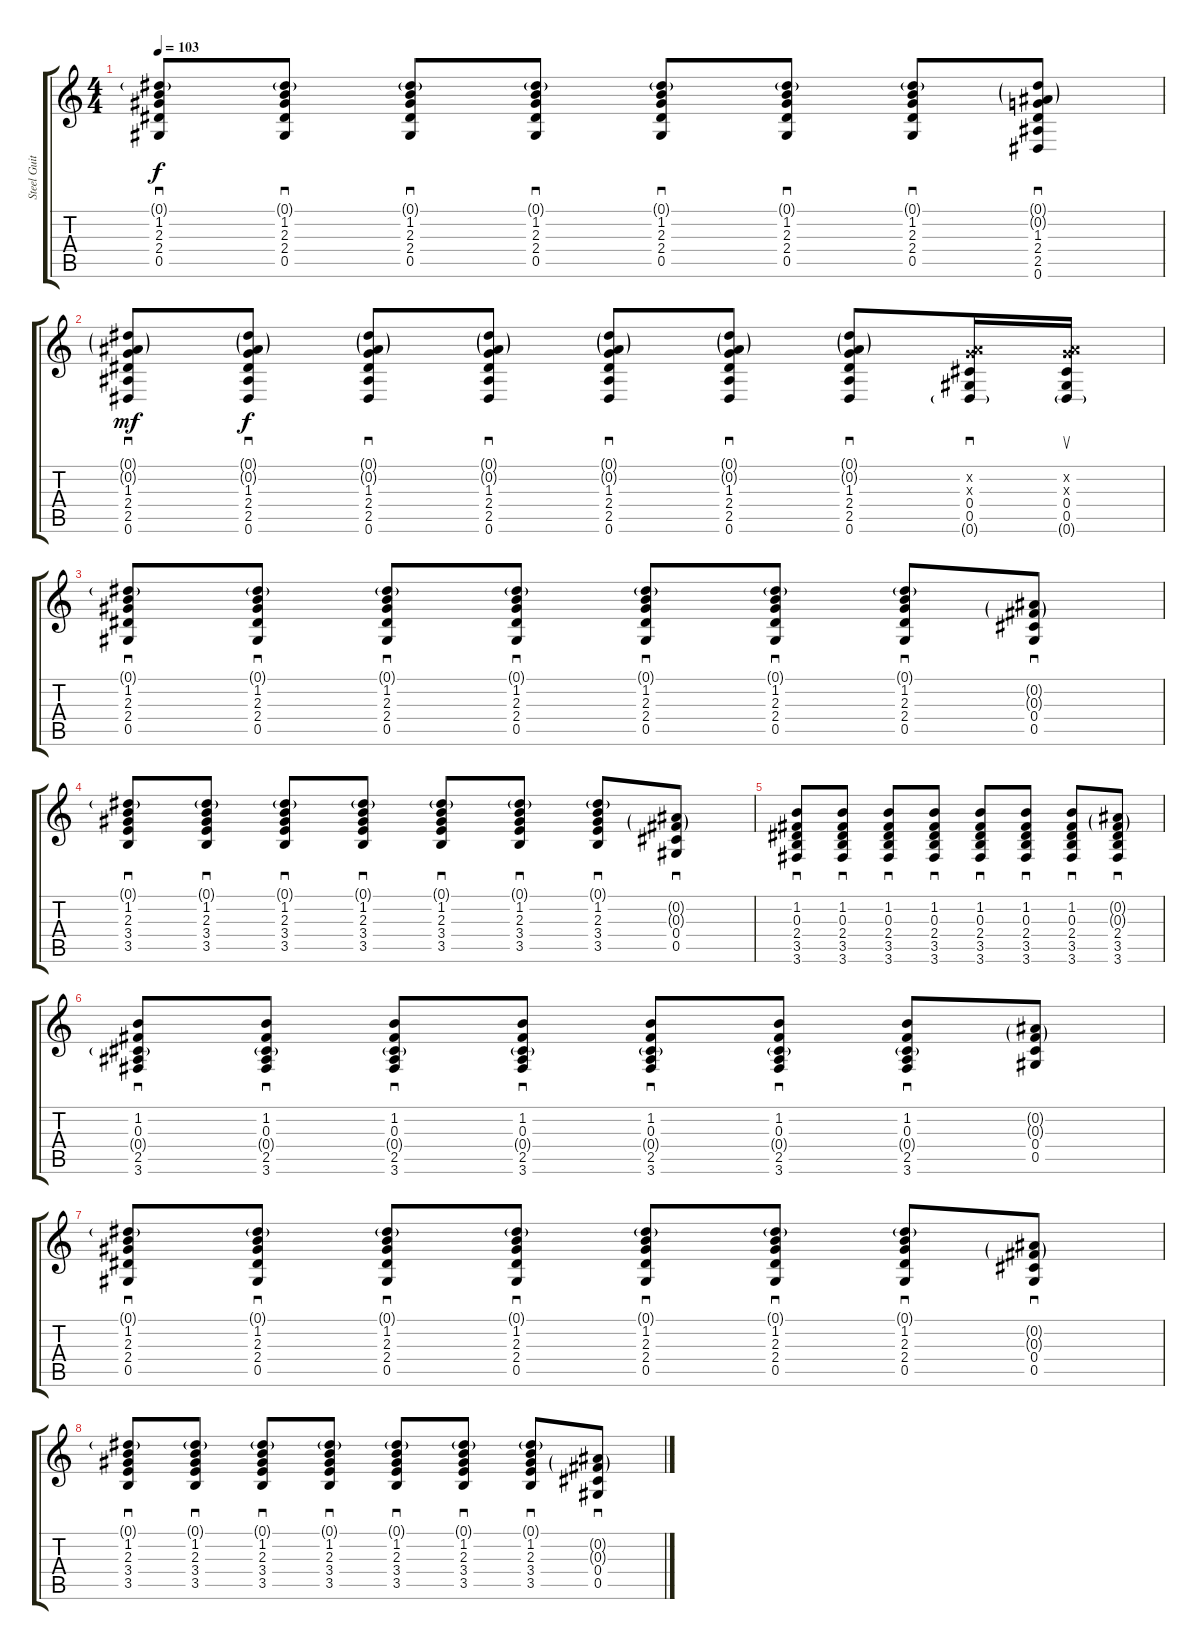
\track ("Steel Guitar" "Steel Guit") {instrument acousticguitarsteel}
\staff {score tabs}
\tuning (Eb4 Bb3 Gb3 Db3 Ab2 Eb2) {hide}
\ts (4 4)
\tempo 103
\clef g2
\ks c
(0.1{g} 1.2 2.3 2.4 0.5).8{sd dy f} (0.1{g} 1.2 2.3 2.4 0.5).8{sd} (0.1{g} 1.2 2.3 2.4 0.5).8{sd} (0.1{g} 1.2 2.3 2.4 0.5).8{sd} (0.1{g} 1.2 2.3 2.4 0.5).8{sd} (0.1{g} 1.2 2.3 2.4 0.5).8{sd} (0.1{g} 1.2 2.3 2.4 0.5).8{sd} (0.1{g} 0.2{g} 1.3 2.4 2.5 0.6).8{sd} |
(0.1{g} 0.2{g} 1.3 2.4 2.5 0.6).8{sd dy mf} (0.1{g} 0.2{g} 1.3 2.4 2.5 0.6).8{sd dy f} (0.1{g} 0.2{g} 1.3 2.4 2.5 0.6).8{sd} (0.1{g} 0.2{g} 1.3 2.4 2.5 0.6).8{sd} (0.1{g} 0.2{g} 1.3 2.4 2.5 0.6).8{sd} (0.1{g} 0.2{g} 1.3 2.4 2.5 0.6).8{sd} (0.1{g} 0.2{g} 1.3 2.4 2.5 0.6).8{sd} (0.2{x} 1.3{x} 0.4 0.5 0.6{g}).16{sd} (0.2{x} 1.3{x} 0.4 0.5 0.6{g}).16{su} |
(0.1{g} 1.2 2.3 2.4 0.5).8{sd} (0.1{g} 1.2 2.3 2.4 0.5).8{sd} (0.1{g} 1.2 2.3 2.4 0.5).8{sd} (0.1{g} 1.2 2.3 2.4 0.5).8{sd} (0.1{g} 1.2 2.3 2.4 0.5).8{sd} (0.1{g} 1.2 2.3 2.4 0.5).8{sd} (0.1{g} 1.2 2.3 2.4 0.5).8{sd} (0.2{g} 0.3{g} 0.4 0.5).8{sd} |
(0.1{g} 1.2 2.3 3.4 3.5).8{sd} (0.1{g} 1.2 2.3 3.4 3.5).8{sd} (0.1{g} 1.2 2.3 3.4 3.5).8{sd} (0.1{g} 1.2 2.3 3.4 3.5).8{sd} (0.1{g} 1.2 2.3 3.4 3.5).8{sd} (0.1{g} 1.2 2.3 3.4 3.5).8{sd} (0.1{g} 1.2 2.3 3.4 3.5).8{sd} (0.2{g} 0.3{g} 0.4 0.5).8{sd} |
(1.2 0.3 2.4 3.5 3.6).8{sd} (1.2 0.3 2.4 3.5 3.6).8{sd} (1.2 0.3 2.4 3.5 3.6).8{sd} (1.2 0.3 2.4 3.5 3.6).8{sd} (1.2 0.3 2.4 3.5 3.6).8{sd} (1.2 0.3 2.4 3.5 3.6).8{sd} (1.2 0.3 2.4 3.5 3.6).8{sd} (0.2{g} 0.3{g} 2.4 3.5 3.6).8{sd} |
(1.2 0.3 0.4{g} 2.5 3.6).8{sd} (1.2 0.3 0.4{g} 2.5 3.6).8{sd} (1.2 0.3 0.4{g} 2.5 3.6).8{sd} (1.2 0.3 0.4{g} 2.5 3.6).8{sd} (1.2 0.3 0.4{g} 2.5 3.6).8{sd} (1.2 0.3 0.4{g} 2.5 3.6).8{sd} (1.2 0.3 0.4{g} 2.5 3.6).8{sd} (0.2{g} 0.3{g} 0.4 0.5).8 |
(0.1{g} 1.2 2.3 2.4 0.5).8{sd} (0.1{g} 1.2 2.3 2.4 0.5).8{sd} (0.1{g} 1.2 2.3 2.4 0.5).8{sd} (0.1{g} 1.2 2.3 2.4 0.5).8{sd} (0.1{g} 1.2 2.3 2.4 0.5).8{sd} (0.1{g} 1.2 2.3 2.4 0.5).8{sd} (0.1{g} 1.2 2.3 2.4 0.5).8{sd} (0.2{g} 0.3{g} 0.4 0.5).8{sd} |
(0.1{g} 1.2 2.3 3.4 3.5).8{sd} (0.1{g} 1.2 2.3 3.4 3.5).8{sd} (0.1{g} 1.2 2.3 3.4 3.5).8{sd} (0.1{g} 1.2 2.3 3.4 3.5).8{sd} (0.1{g} 1.2 2.3 3.4 3.5).8{sd} (0.1{g} 1.2 2.3 3.4 3.5).8{sd} (0.1{g} 1.2 2.3 3.4 3.5).8{sd} (0.2{g} 0.3{g} 0.4 0.5).8{sd}
